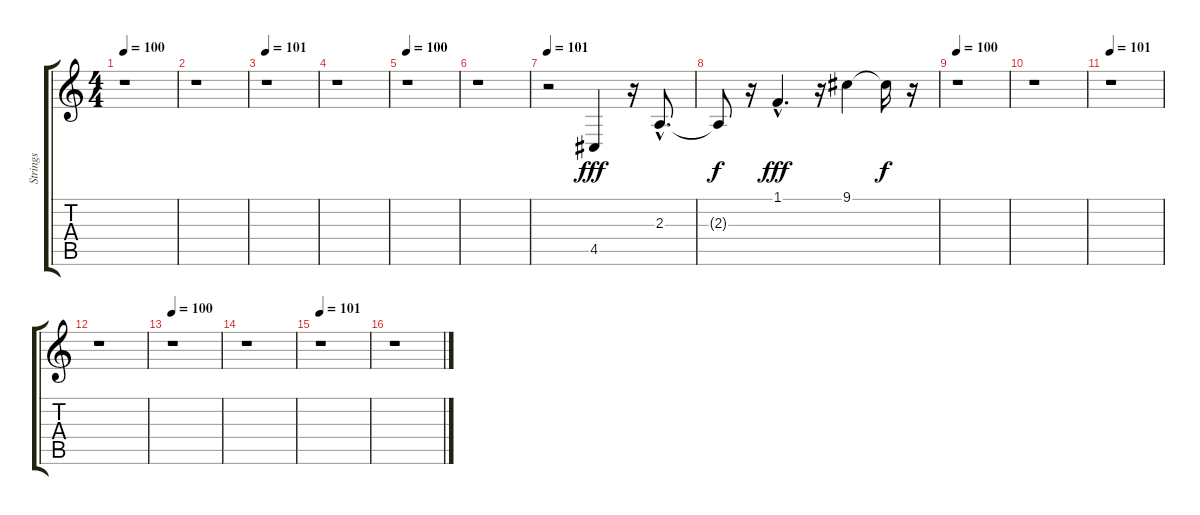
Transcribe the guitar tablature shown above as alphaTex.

\track ("Strings" "Strings") {instrument stringensemble1}
\staff {score tabs}
\tuning (E4 B3 G3 D3 A2 E2) {hide}
\ts (4 4)
\tempo 100
\clef g2
\ks c
r.1{dy fff} |
r.1 |
\tempo 101
r.1 |
r.1 |
\tempo 100
r.1 |
r.1 |
\tempo 101
r.2 4.5.4{volume 10} r.16 2.3{hac}.8{d volume 0} |
2.3{t}.8{dy f} r.16 1.1{hac}.4{d dy fff volume 0} r.16 9.1.4{volume 0} 9.1{t}.16{dy f} r.16 |
\tempo 100
r.1 |
r.1 |
\tempo 101
r.1 |
r.1 |
\tempo 100
r.1 |
r.1 |
\tempo 101
r.1 |
r.1
